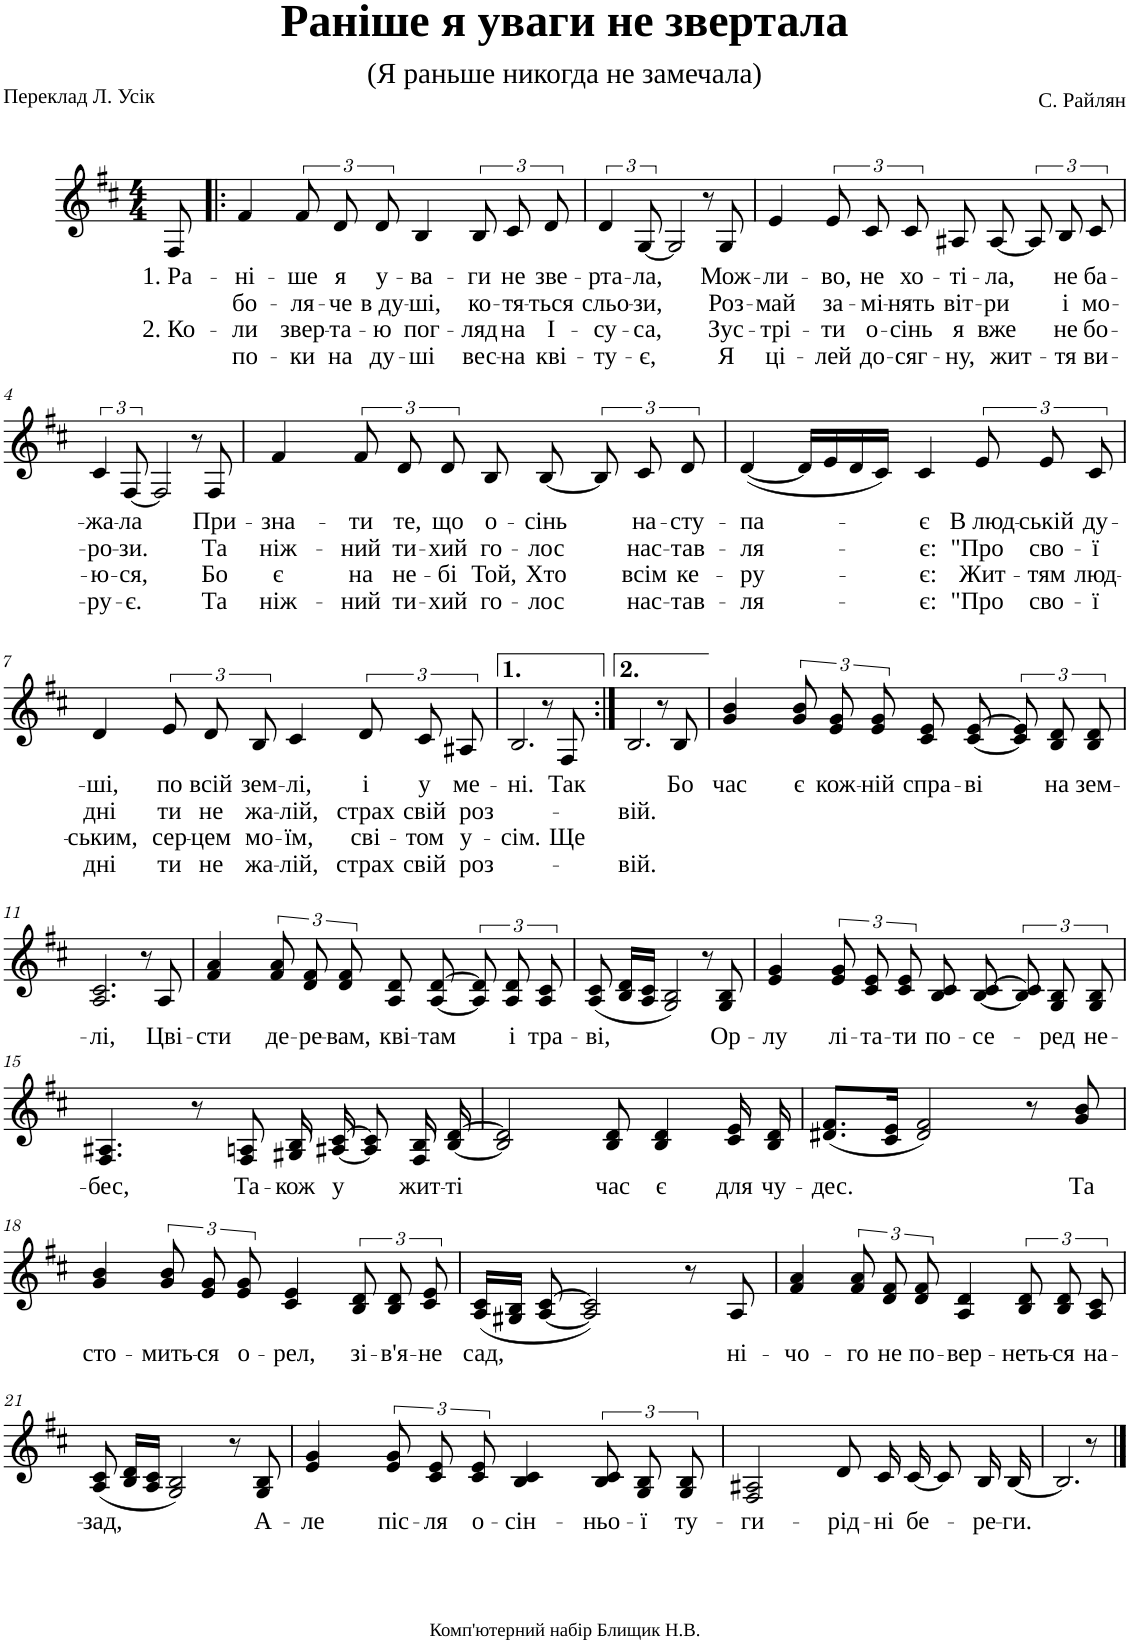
**kern	**text	**text	**text	**text
*part1	*part1	*part1	*part1	*part1
*staff1	*staff1	*staff1	*staff1	*staff1
*I"Женщины	*	*	*	*
*clefG2	*	*	*	*
*k[f#c#]	*	*	*	*
*M4/4	*	*	*	*
=	=	=	=	=
!	!LO:LY:b	!	!LO:LY:b	!
8F#/	1. Ра-	.	2. Ко-	.
=1!|:	=1!|:	=1!|:	=1!|:	=1!|:
!	!LO:LY:b	!LO:LY:b	!LO:LY:b	!LO:LY:b
4f#/	-ні-	бо-	-ли	по-
!	!LO:LY:b	!LO:LY:b	!LO:LY:b	!LO:LY:b
12f#/	-ше	-ля-	звер-	-ки
!	!LO:LY:b	!LO:LY:b	!LO:LY:b	!LO:LY:b
12d/	я	-че	-та-	на
!	!LO:LY:b	!LO:LY:b	!LO:LY:b	!LO:LY:b
12d/	у-	в ду-	-ю	ду-
!	!LO:LY:b	!LO:LY:b	!LO:LY:b	!LO:LY:b
4B/	-ва-	-ші,	пог-	-ші
!	!LO:LY:b	!LO:LY:b	!LO:LY:b	!LO:LY:b
12B/	-ги	ко-	-ляд	вес-
!	!LO:LY:b	!LO:LY:b	!LO:LY:b	!LO:LY:b
12c#/	не	-тя-	на	-на
!	!LO:LY:b	!LO:LY:b	!LO:LY:b	!LO:LY:b
12d/	зве-	-ться	І-	кві-
=2	=2	=2	=2	=2
!	!LO:LY:b	!LO:LY:b	!LO:LY:b	!LO:LY:b
6d/	-рта-	сльо-	-су-	-ту-
!	!LO:LY:b	!LO:LY:b	!LO:LY:b	!LO:LY:b
[12G/	-ла,	-зи,	-са,	-є,
2G/]	.	.	.	.
8r	.	.	.	.
!	!LO:LY:b	!LO:LY:b	!LO:LY:b	!LO:LY:b
8G/	Мож-	Роз-	Зус-	Я
=3	=3	=3	=3	=3
!	!LO:LY:b	!LO:LY:b	!LO:LY:b	!LO:LY:b
4e/	-ли-	-май	-трі-	ці-
!	!LO:LY:b	!LO:LY:b	!LO:LY:b	!LO:LY:b
12e/	-во,	за-	-ти	-лей
!	!LO:LY:b	!LO:LY:b	!LO:LY:b	!LO:LY:b
12c#/	не	-мі-	о-	до-
!	!LO:LY:b	!LO:LY:b	!LO:LY:b	!LO:LY:b
12c#/	хо-	-нять	-сінь	-сяг-
!	!LO:LY:b	!LO:LY:b	!LO:LY:b	!LO:LY:b
8A#X/	-ті-	віт-	я	-ну,
!	!LO:LY:b	!LO:LY:b	!LO:LY:b	!LO:LY:b
[8A#/	-ла,	-ри	вже	жит-
12A#/]	.	.	.	.
!	!LO:LY:b	!LO:LY:b	!LO:LY:b	!LO:LY:b
12B/	не	і	не	-тя
!	!LO:LY:b	!LO:LY:b	!LO:LY:b	!LO:LY:b
12c#/	ба-	мо-	бо-	ви-
!!LO:LB:g=z
=4	=4	=4	=4	=4
!	!LO:LY:b	!LO:LY:b	!LO:LY:b	!LO:LY:b
6c#/	-жа-	-ро-	-ю-	-ру-
!	!LO:LY:b	!LO:LY:b	!LO:LY:b	!LO:LY:b
[12F#/	-ла	-зи.	-ся,	-є.
2F#/]	.	.	.	.
8r	.	.	.	.
!	!LO:LY:b	!LO:LY:b	!LO:LY:b	!LO:LY:b
8F#/	При-	Та	Бо	Та
=5	=5	=5	=5	=5
!	!LO:LY:b	!LO:LY:b	!LO:LY:b	!LO:LY:b
4f#/	-зна-	ніж-	є	ніж-
!	!LO:LY:b	!LO:LY:b	!LO:LY:b	!LO:LY:b
12f#/	-ти	-ний	на	-ний
!	!LO:LY:b	!LO:LY:b	!LO:LY:b	!LO:LY:b
12d/	те,	ти-	не-	ти-
!	!LO:LY:b	!LO:LY:b	!LO:LY:b	!LO:LY:b
12d/	що	-хий	-бі	-хий
!	!LO:LY:b	!LO:LY:b	!LO:LY:b	!LO:LY:b
8B/	о-	го-	Той,	го-
!	!LO:LY:b	!LO:LY:b	!LO:LY:b	!LO:LY:b
[8B/	-сінь	-лос	Хто	-лос
12B/]	.	.	.	.
!	!LO:LY:b	!LO:LY:b	!LO:LY:b	!LO:LY:b
12c#/	на-	нас-	всім	нас-
!	!LO:LY:b	!LO:LY:b	!LO:LY:b	!LO:LY:b
12d/	-сту-	-тав-	ке-	-тав-
=6	=6	=6	=6	=6
!	!LO:LY:b	!LO:LY:b	!LO:LY:b	!LO:LY:b
([4d/	-па-	-ля-	-ру-	-ля-
16d/LL]	.	.	.	.
16e/	.	.	.	.
16d/	.	.	.	.
16c#/JJ)	.	.	.	.
!	!LO:LY:b	!LO:LY:b	!LO:LY:b	!LO:LY:b
4c#/	-є	-є:	-є:	-є:
!	!LO:LY:b	!LO:LY:b	!LO:LY:b	!LO:LY:b
12e/	В люд-	"Про	Жит-	"Про
!	!LO:LY:b	!LO:LY:b	!LO:LY:b	!LO:LY:b
12e/	-ській	сво-	-тям	сво-
!	!LO:LY:b	!LO:LY:b	!LO:LY:b	!LO:LY:b
12c#/	ду-	-ї	люд-	-ї
!!LO:LB:g=z
=7	=7	=7	=7	=7
!	!LO:LY:b	!LO:LY:b	!LO:LY:b	!LO:LY:b
4d/	-ші,	дні	-ським,	дні
!	!LO:LY:b	!LO:LY:b	!LO:LY:b	!LO:LY:b
12e/	по	ти	сер-	ти
!	!LO:LY:b	!LO:LY:b	!LO:LY:b	!LO:LY:b
12d/	всій	не	-цем	не
!	!LO:LY:b	!LO:LY:b	!LO:LY:b	!LO:LY:b
12B/	зем-	жа-	мо-	жа-
!	!LO:LY:b	!LO:LY:b	!LO:LY:b	!LO:LY:b
4c#/	-лі,	-лій,	-їм,	-лій,
!	!LO:LY:b	!LO:LY:b	!LO:LY:b	!LO:LY:b
12d/	і	страх	сві-	страх
!	!LO:LY:b	!LO:LY:b	!LO:LY:b	!LO:LY:b
12c#/	у	свій	-том	свій
!	!LO:LY:b	!LO:LY:b	!LO:LY:b	!LO:LY:b
12A#X/	ме-	роз-	у-	роз-
=8	=8	=8	=8	=8
!	!LO:LY:b	!	!LO:LY:b	!
2.B/	-ні.	.	-сім.	.
8r	.	.	.	.
!	!LO:LY:b	!	!LO:LY:b	!
8F#/	Так	.	Ще	.
=9:|!	=9:|!	=9:|!	=9:|!	=9:|!
!	!	!LO:LY:b	!	!LO:LY:b
2.B/	.	вій.	.	вій.
8r	.	.	.	.
!	!LO:LY:b	!	!	!
8B/	Бо	.	.	.
=10	=10	=10	=10	=10
!	!LO:LY:b	!	!	!
4g/ 4b/	час	.	.	.
!	!LO:LY:b	!	!	!
12g/ 12b/	є	.	.	.
!	!LO:LY:b	!	!	!
12e/ 12g/	кож-	.	.	.
!	!LO:LY:b	!	!	!
12e/ 12g/	-ній	.	.	.
!	!LO:LY:b	!	!	!
8c#/ 8e/	спра-	.	.	.
!	!LO:LY:b	!	!	!
[8c#/ [8e/	-ві	.	.	.
12c#/] 12e/]	.	.	.	.
!	!LO:LY:b	!	!	!
12B/ 12d/	на	.	.	.
!	!LO:LY:b	!	!	!
12B/ 12d/	зем-	.	.	.
!!LO:LB:g=z
=11	=11	=11	=11	=11
!	!LO:LY:b	!	!	!
2.A/ 2.c#/	-лі,	.	.	.
8r	.	.	.	.
!	!LO:LY:b	!	!	!
8A/	Цві-	.	.	.
=12	=12	=12	=12	=12
!	!LO:LY:b	!	!	!
4f#/ 4a/	-сти	.	.	.
!	!LO:LY:b	!	!	!
12f#/ 12a/	де-	.	.	.
!	!LO:LY:b	!	!	!
12d/ 12f#/	-ре-	.	.	.
!	!LO:LY:b	!	!	!
12d/ 12f#/	-вам,	.	.	.
!	!LO:LY:b	!	!	!
8A/ 8d/	кві-	.	.	.
!	!LO:LY:b	!	!	!
[8A/ [8d/	-там	.	.	.
12A/] 12d/]	.	.	.	.
!	!LO:LY:b	!	!	!
12A/ 12d/	і	.	.	.
!	!LO:LY:b	!	!	!
12A/ 12c#/	тра-	.	.	.
=13	=13	=13	=13	=13
!	!LO:LY:b	!	!	!
(8A/ 8c#/	-ві,	.	.	.
16B/ 16d/LL	.	.	.	.
16A/ 16c#/JJ	.	.	.	.
2G/ 2B/)	.	.	.	.
8r	.	.	.	.
!	!LO:LY:b	!	!	!
8G/ 8B/	Ор-	.	.	.
=14	=14	=14	=14	=14
!	!LO:LY:b	!	!	!
4e/ 4g/	-лу	.	.	.
!	!LO:LY:b	!	!	!
12e/ 12g/	лі-	.	.	.
!	!LO:LY:b	!	!	!
12c#/ 12e/	-та-	.	.	.
!	!LO:LY:b	!	!	!
12c#/ 12e/	-ти	.	.	.
!	!LO:LY:b	!	!	!
8B/ 8c#/	по-	.	.	.
!	!LO:LY:b	!	!	!
[8B/ [8c#/	-се-	.	.	.
12B/] 12c#/]	.	.	.	.
!	!LO:LY:b	!	!	!
12G/ 12B/	-ред	.	.	.
!	!LO:LY:b	!	!	!
12G/ 12B/	не-	.	.	.
!!LO:LB:g=z
=15	=15	=15	=15	=15
!	!LO:LY:b	!	!	!
4.F#/ 4.A#X/	-бес,	.	.	.
8r	.	.	.	.
!	!LO:LY:b	!	!	!
8F#/ 8An/	Та-	.	.	.
!	!LO:LY:b	!	!	!
16G#X/ 16B/	-кож	.	.	.
!	!LO:LY:b	!	!	!
[16A#X/ [16c#/	у	.	.	.
8A#/] 8c#/]	.	.	.	.
!	!LO:LY:b	!	!	!
16F#/ 16B/	жит-	.	.	.
!	!LO:LY:b	!	!	!
[16B/ [16d/	-ті	.	.	.
=16	=16	=16	=16	=16
2B/] 2d/]	.	.	.	.
!	!LO:LY:b	!	!	!
8B/ 8d/	час	.	.	.
!	!LO:LY:b	!	!	!
4B/ 4d/	є	.	.	.
!	!LO:LY:b	!	!	!
16c#/ 16e/	для	.	.	.
!	!LO:LY:b	!	!	!
16B/ 16d/	чу-	.	.	.
=17	=17	=17	=17	=17
!	!LO:LY:b	!	!	!
(8.d#X/ 8.f#/L	-дес.	.	.	.
16c#/ 16e/Jk	.	.	.	.
2d#/ 2f#/)	.	.	.	.
8r	.	.	.	.
!	!LO:LY:b	!	!	!
8g/ 8b/	Та	.	.	.
!!LO:LB:g=z
=18	=18	=18	=18	=18
!	!LO:LY:b	!	!	!
4g/ 4b/	сто-	.	.	.
!	!LO:LY:b	!	!	!
12g/ 12b/	-мить-	.	.	.
!	!LO:LY:b	!	!	!
12e/ 12g/	-ся	.	.	.
!	!LO:LY:b	!	!	!
12e/ 12g/	о-	.	.	.
!	!LO:LY:b	!	!	!
4c#/ 4e/	-рел,	.	.	.
!	!LO:LY:b	!	!	!
12B/ 12d/	зі-	.	.	.
!	!LO:LY:b	!	!	!
12B/ 12d/	-в'я-	.	.	.
!	!LO:LY:b	!	!	!
12c#/ 12e/	-не	.	.	.
=19	=19	=19	=19	=19
!	!LO:LY:b	!	!	!
(16A/ 16c#/LL	сад,	.	.	.
16G#X/ 16B/JJ	.	.	.	.
[8A/ [8c#/	.	.	.	.
2A/] 2c#/])	.	.	.	.
8r	.	.	.	.
!	!LO:LY:b	!	!	!
8A/	ні-	.	.	.
=20	=20	=20	=20	=20
!	!LO:LY:b	!	!	!
4f#/ 4a/	-чо-	.	.	.
!	!LO:LY:b	!	!	!
12f#/ 12a/	-го	.	.	.
!	!LO:LY:b	!	!	!
12d/ 12f#/	не	.	.	.
!	!LO:LY:b	!	!	!
12d/ 12f#/	по-	.	.	.
!	!LO:LY:b	!	!	!
4A/ 4d/	-вер-	.	.	.
!	!LO:LY:b	!	!	!
12B/ 12d/	-неть-	.	.	.
!	!LO:LY:b	!	!	!
12B/ 12d/	-ся	.	.	.
!	!LO:LY:b	!	!	!
12A/ 12c#/	на-	.	.	.
!!LO:LB:g=z
=21	=21	=21	=21	=21
!	!LO:LY:b	!	!	!
(8A/ 8c#/	-зад,	.	.	.
16B/ 16d/LL	.	.	.	.
16A/ 16c#/JJ	.	.	.	.
2G/ 2B/)	.	.	.	.
8r	.	.	.	.
!	!LO:LY:b	!	!	!
8G/ 8B/	А-	.	.	.
=22	=22	=22	=22	=22
!	!LO:LY:b	!	!	!
4e/ 4g/	-ле	.	.	.
!	!LO:LY:b	!	!	!
12e/ 12g/	піс-	.	.	.
!	!LO:LY:b	!	!	!
12c#/ 12e/	-ля	.	.	.
!	!LO:LY:b	!	!	!
12c#/ 12e/	о-	.	.	.
!	!LO:LY:b	!	!	!
4B/ 4c#/	-сін-	.	.	.
!	!LO:LY:b	!	!	!
12B/ 12c#/	-ньо-	.	.	.
!	!LO:LY:b	!	!	!
12G/ 12B/	-ї	.	.	.
!	!LO:LY:b	!	!	!
12G/ 12B/	ту-	.	.	.
=23	=23	=23	=23	=23
!	!LO:LY:b	!	!	!
2F#/ 2A#X/	-ги-	.	.	.
!	!LO:LY:b	!	!	!
8d/	-рід-	.	.	.
!	!LO:LY:b	!	!	!
16c#/	-ні	.	.	.
!	!LO:LY:b	!	!	!
[16c#/	бе-	.	.	.
8c#/]	.	.	.	.
!	!LO:LY:b	!	!	!
16B/	-ре-	.	.	.
!	!LO:LY:b	!	!	!
[16B/	-ги.	.	.	.
=24	=24	=24	=24	=24
2.B/]	.	.	.	.
8r	.	.	.	.
8ryy	.	.	.	.
==	==	==	==	==
*-	*-	*-	*-	*-
